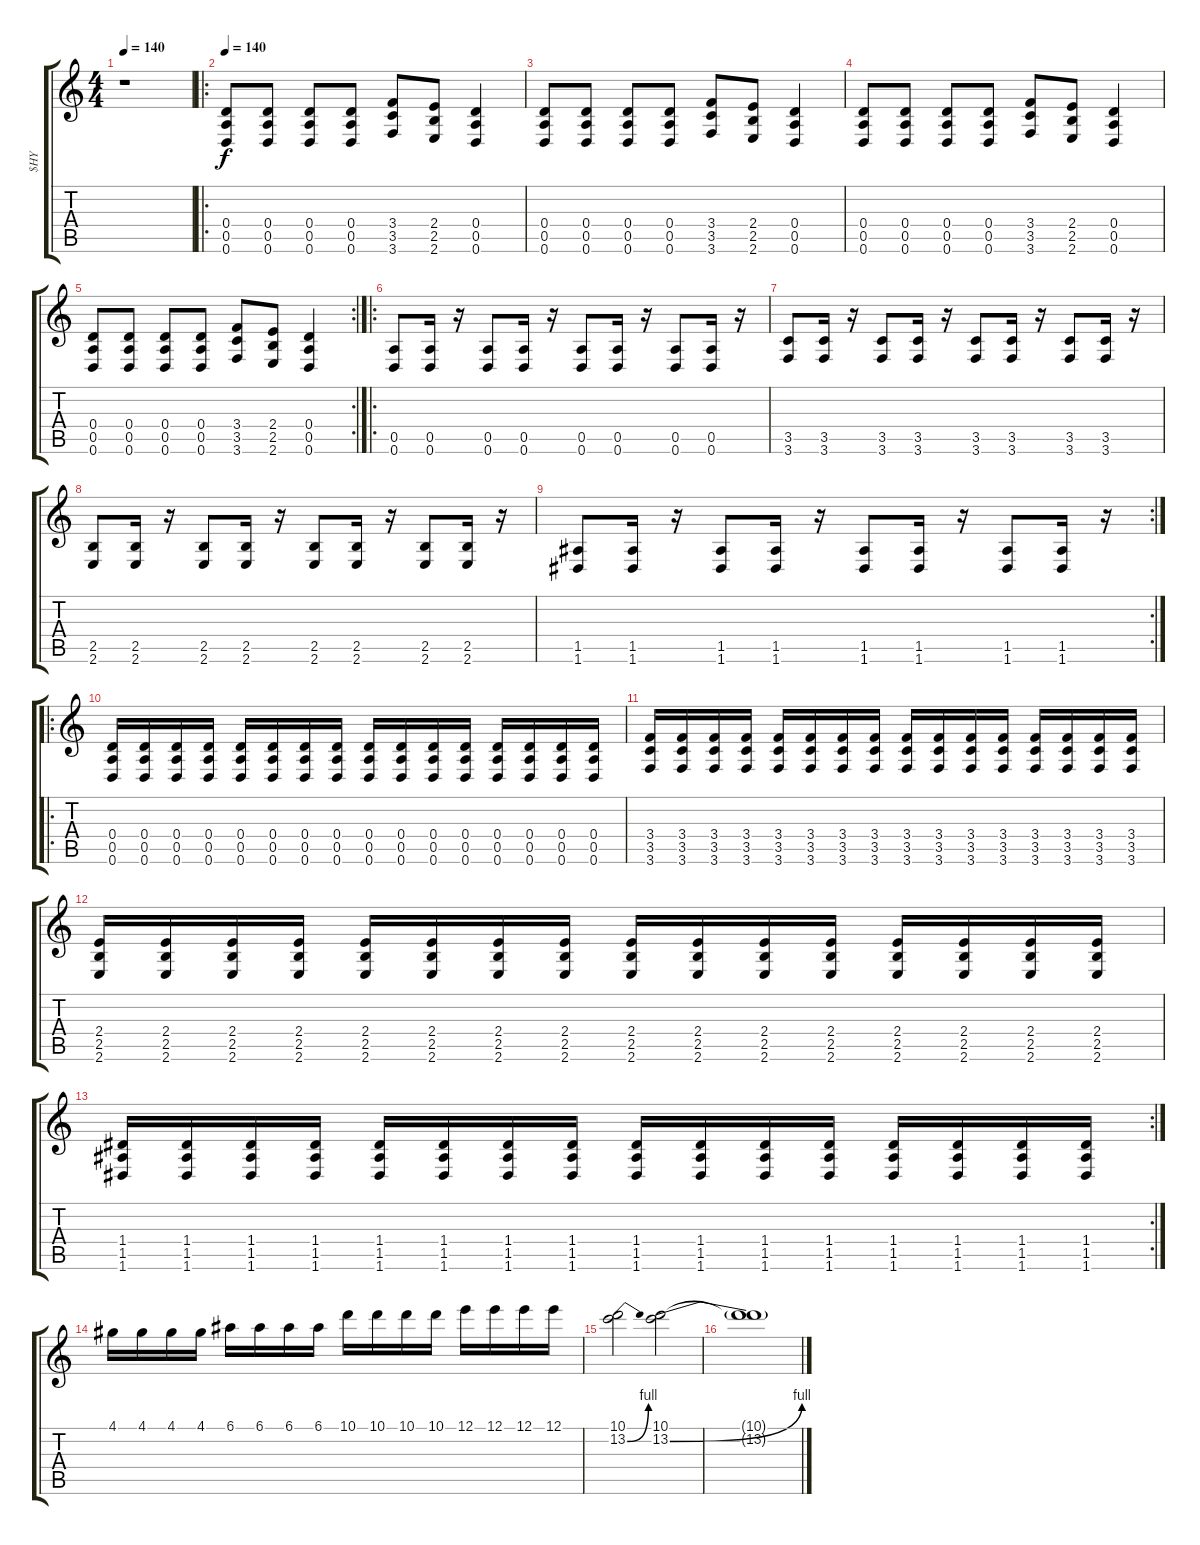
\track ("$HY" "$HY") {instrument distortionguitar}
\staff {score tabs}
\tuning (E4 B3 G3 D3 A2 D2) {hide}
\ts (4 4)
\tempo 140
\clef g2
\ks c
r.1{dy f} |
\ro
\tempo 140
(0.4 0.5 0.6).8 (0.4 0.5 0.6).8 (0.4 0.5 0.6).8 (0.4 0.5 0.6).8 (3.4 3.5 3.6).8 (2.4 2.5 2.6).8 (0.4 0.5 0.6).4 |
(0.4 0.5 0.6).8 (0.4 0.5 0.6).8 (0.4 0.5 0.6).8 (0.4 0.5 0.6).8 (3.4 3.5 3.6).8 (2.4 2.5 2.6).8 (0.4 0.5 0.6).4 |
(0.4 0.5 0.6).8 (0.4 0.5 0.6).8 (0.4 0.5 0.6).8 (0.4 0.5 0.6).8 (3.4 3.5 3.6).8 (2.4 2.5 2.6).8 (0.4 0.5 0.6).4 |
\rc 2
(0.4 0.5 0.6).8 (0.4 0.5 0.6).8 (0.4 0.5 0.6).8 (0.4 0.5 0.6).8 (3.4 3.5 3.6).8 (2.4 2.5 2.6).8 (0.4 0.5 0.6).4 |
\ro
(0.5 0.6).8 (0.5 0.6).16 r.16 (0.5 0.6).8 (0.5 0.6).16 r.16 (0.5 0.6).8 (0.5 0.6).16 r.16 (0.5 0.6).8 (0.5 0.6).16 r.16 |
(3.5 3.6).8 (3.5 3.6).16 r.16 (3.5 3.6).8 (3.5 3.6).16 r.16 (3.5 3.6).8 (3.5 3.6).16 r.16 (3.5 3.6).8 (3.5 3.6).16 r.16 |
(2.5 2.6).8 (2.5 2.6).16 r.16 (2.5 2.6).8 (2.5 2.6).16 r.16 (2.5 2.6).8 (2.5 2.6).16 r.16 (2.5 2.6).8 (2.5 2.6).16 r.16 |
\rc 2
(1.5 1.6).8 (1.5 1.6).16 r.16 (1.5 1.6).8 (1.5 1.6).16 r.16 (1.5 1.6).8 (1.5 1.6).16 r.16 (1.5 1.6).8 (1.5 1.6).16 r.16 |
\ro
(0.4 0.5 0.6).16 (0.4 0.5 0.6).16 (0.4 0.5 0.6).16 (0.4 0.5 0.6).16 (0.4 0.5 0.6).16 (0.4 0.5 0.6).16 (0.4 0.5 0.6).16 (0.4 0.5 0.6).16 (0.4 0.5 0.6).16 (0.4 0.5 0.6).16 (0.4 0.5 0.6).16 (0.4 0.5 0.6).16 (0.4 0.5 0.6).16 (0.4 0.5 0.6).16 (0.4 0.5 0.6).16 (0.4 0.5 0.6).16 |
(3.4 3.5 3.6).16 (3.4 3.5 3.6).16 (3.4 3.5 3.6).16 (3.4 3.5 3.6).16 (3.4 3.5 3.6).16 (3.4 3.5 3.6).16 (3.4 3.5 3.6).16 (3.4 3.5 3.6).16 (3.4 3.5 3.6).16 (3.4 3.5 3.6).16 (3.4 3.5 3.6).16 (3.4 3.5 3.6).16 (3.4 3.5 3.6).16 (3.4 3.5 3.6).16 (3.4 3.5 3.6).16 (3.4 3.5 3.6).16 |
(2.4 2.5 2.6).16 (2.4 2.5 2.6).16 (2.4 2.5 2.6).16 (2.4 2.5 2.6).16 (2.4 2.5 2.6).16 (2.4 2.5 2.6).16 (2.4 2.5 2.6).16 (2.4 2.5 2.6).16 (2.4 2.5 2.6).16 (2.4 2.5 2.6).16 (2.4 2.5 2.6).16 (2.4 2.5 2.6).16 (2.4 2.5 2.6).16 (2.4 2.5 2.6).16 (2.4 2.5 2.6).16 (2.4 2.5 2.6).16 |
\rc 2
(1.4 1.5 1.6).16 (1.4 1.5 1.6).16 (1.4 1.5 1.6).16 (1.4 1.5 1.6).16 (1.4 1.5 1.6).16 (1.4 1.5 1.6).16 (1.4 1.5 1.6).16 (1.4 1.5 1.6).16 (1.4 1.5 1.6).16 (1.4 1.5 1.6).16 (1.4 1.5 1.6).16 (1.4 1.5 1.6).16 (1.4 1.5 1.6).16 (1.4 1.5 1.6).16 (1.4 1.5 1.6).16 (1.4 1.5 1.6).16 |
4.1.16 4.1.16 4.1.16 4.1.16 6.1.16 6.1.16 6.1.16 6.1.16 10.1.16 10.1.16 10.1.16 10.1.16 12.1.16 12.1.16 12.1.16 12.1.16 |
(10.1 13.2{be (bend 0 0 60 4)}).2 (10.1 13.2{be (bend 0 0 60 4)}).2 |
(10.1{t} 13.2{t}).1
